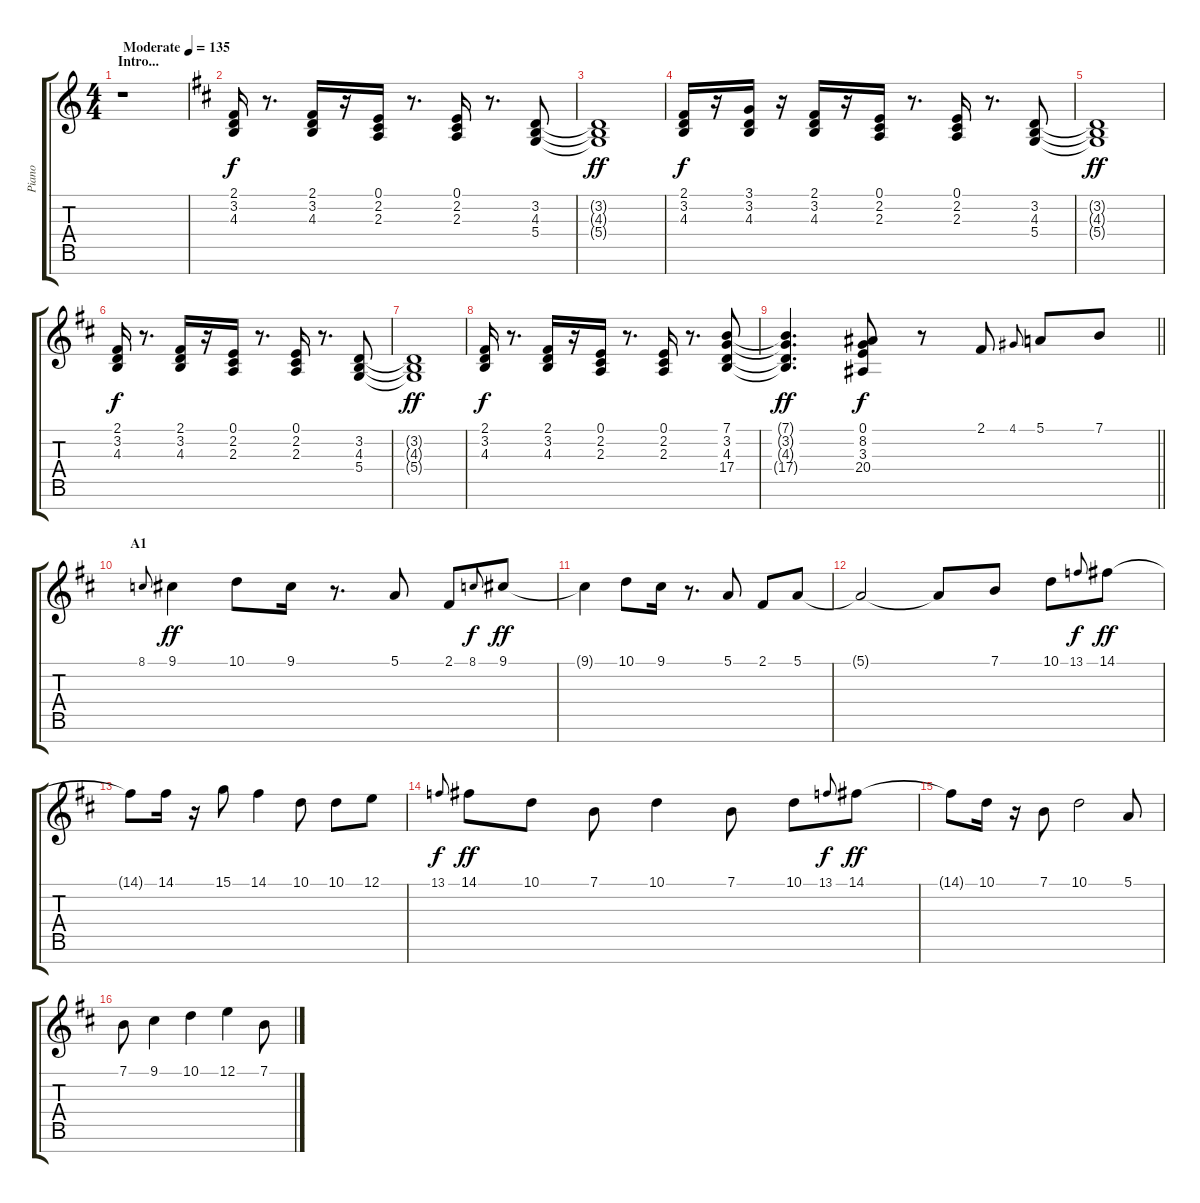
\track ("Piano" "Piano") {instrument acousticgrandpiano}
\staff {score tabs}
\tuning (E4 B3 G3 D3 A2 E2 B1) {hide}
\ts (4 4)
\section ("" "Intro...")
\tempo (135 "Moderate")
\clef g2
\ks c
r.1{dy f instrument acousticgrandpiano} |
\ks d
(2.1 3.2 4.3).16{volume 12 instrument honkytonkpiano} r.8{d} (2.1 3.2 4.3).16 r.16 (0.1 2.2 2.3).16 r.8{d} (0.1 2.2 2.3).16 r.8{d} (3.2 4.3 5.4).8 |
(3.2{t} 4.3{t} 5.4{t}).1{dy ff} |
(2.1 3.2 4.3).16{dy f} r.16 (3.1 3.2 4.3).16 r.16 (2.1 3.2 4.3).16 r.16 (0.1 2.2 2.3).16 r.8{d} (0.1 2.2 2.3).16 r.8{d} (3.2 4.3 5.4).8 |
(3.2{t} 4.3{t} 5.4{t}).1{dy ff} |
(2.1 3.2 4.3).16{dy f} r.8{d} (2.1 3.2 4.3).16 r.16 (0.1 2.2 2.3).16 r.8{d} (0.1 2.2 2.3).16 r.8{d} (3.2 4.3 5.4).8 |
(3.2{t} 4.3{t} 5.4{t}).1{dy ff} |
(2.1 3.2 4.3).16{dy f} r.8{d} (2.1 3.2 4.3).16 r.16 (0.1 2.2 2.3).16 r.8{d} (0.1 2.2 2.3).16 r.8{d} (7.1 3.2 4.3 17.4).8 |
\barLineRight lightlight
(7.1{t} 3.2{t} 4.3{t} 17.4{t}).4{d dy ff} (0.1 8.2 3.3 20.4).8{dy f} r.8 2.1.8{volume 16 instrument acousticgrandpiano} 4.1.8{gr onbeat} 5.1.8 7.1.8 |
\section ("" "A1")
8.1.8{gr onbeat} 9.1.4{dy ff} 10.1.8 9.1.16 r.8{d} 5.1.8 2.1.8 8.1.8{gr onbeat dy f} 9.1.8{dy ff} |
9.1{t}.4 10.1.8 9.1.16 r.8{d} 5.1.8 2.1.8 5.1.8 |
5.1{t}.2 5.1{t}.8 7.1.8 10.1.8 13.1.8{gr onbeat dy f} 14.1.8{dy ff} |
14.1{t}.8 14.1.16 r.16 15.1.8 14.1.4 10.1.8 10.1.8 12.1.8 |
13.1.8{gr onbeat dy f} 14.1.8{dy ff} 10.1.8 7.1.8 10.1.4 7.1.8 10.1.8 13.1.8{gr onbeat dy f} 14.1.8{dy ff} |
14.1{t}.8 10.1.16 r.16 7.1.8 10.1.2 5.1.8 |
7.1.8 9.1.4 10.1.4 12.1.4 7.1.8
